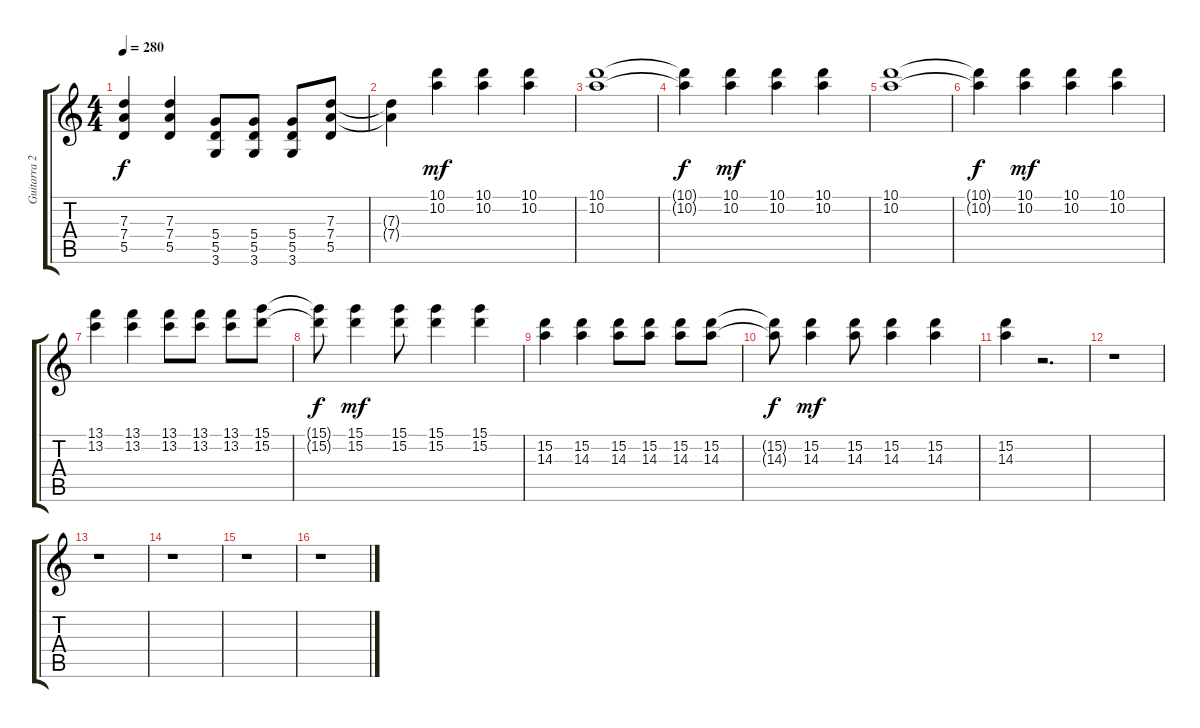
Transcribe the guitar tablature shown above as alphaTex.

\track ("Guitarra 2 - Erik" "Guitarra 2") {instrument distortionguitar}
\staff {score tabs}
\tuning (E4 B3 G3 D3 A2 E2) {hide}
\ts (4 4)
\tempo 280
\clef g2
\ks c
(7.3 7.4 5.5).4{dy f instrument distortionguitar} (7.3 7.4 5.5).4 (5.4 5.5 3.6).8 (5.4 5.5 3.6).8 (5.4 5.5 3.6).8 (7.3 7.4 5.5).8 |
(7.3{t} 7.4{t}).4 (10.1 10.2).4{dy mf} (10.1 10.2).4 (10.1 10.2).4 |
(10.1 10.2).1 |
(10.1{t} 10.2{t}).4{dy f} (10.1 10.2).4{dy mf} (10.1 10.2).4 (10.1 10.2).4 |
(10.1 10.2).1 |
(10.1{t} 10.2{t}).4{dy f} (10.1 10.2).4{dy mf} (10.1 10.2).4 (10.1 10.2).4 |
(13.1 13.2).4 (13.1 13.2).4 (13.1 13.2).8 (13.1 13.2).8 (13.1 13.2).8 (15.1 15.2).8 |
(15.1{t} 15.2{t}).8{dy f} (15.1 15.2).4{dy mf} (15.1 15.2).8 (15.1 15.2).4 (15.1 15.2).4 |
(15.2 14.3).4 (15.2 14.3).4 (15.2 14.3).8 (15.2 14.3).8 (15.2 14.3).8 (15.2 14.3).8 |
(15.2{t} 14.3{t}).8{dy f} (15.2 14.3).4{dy mf} (15.2 14.3).8 (15.2 14.3).4 (15.2 14.3).4 |
(15.2 14.3).4 r.2{d} |
r.1 |
r.1 |
r.1 |
r.1 |
r.1
